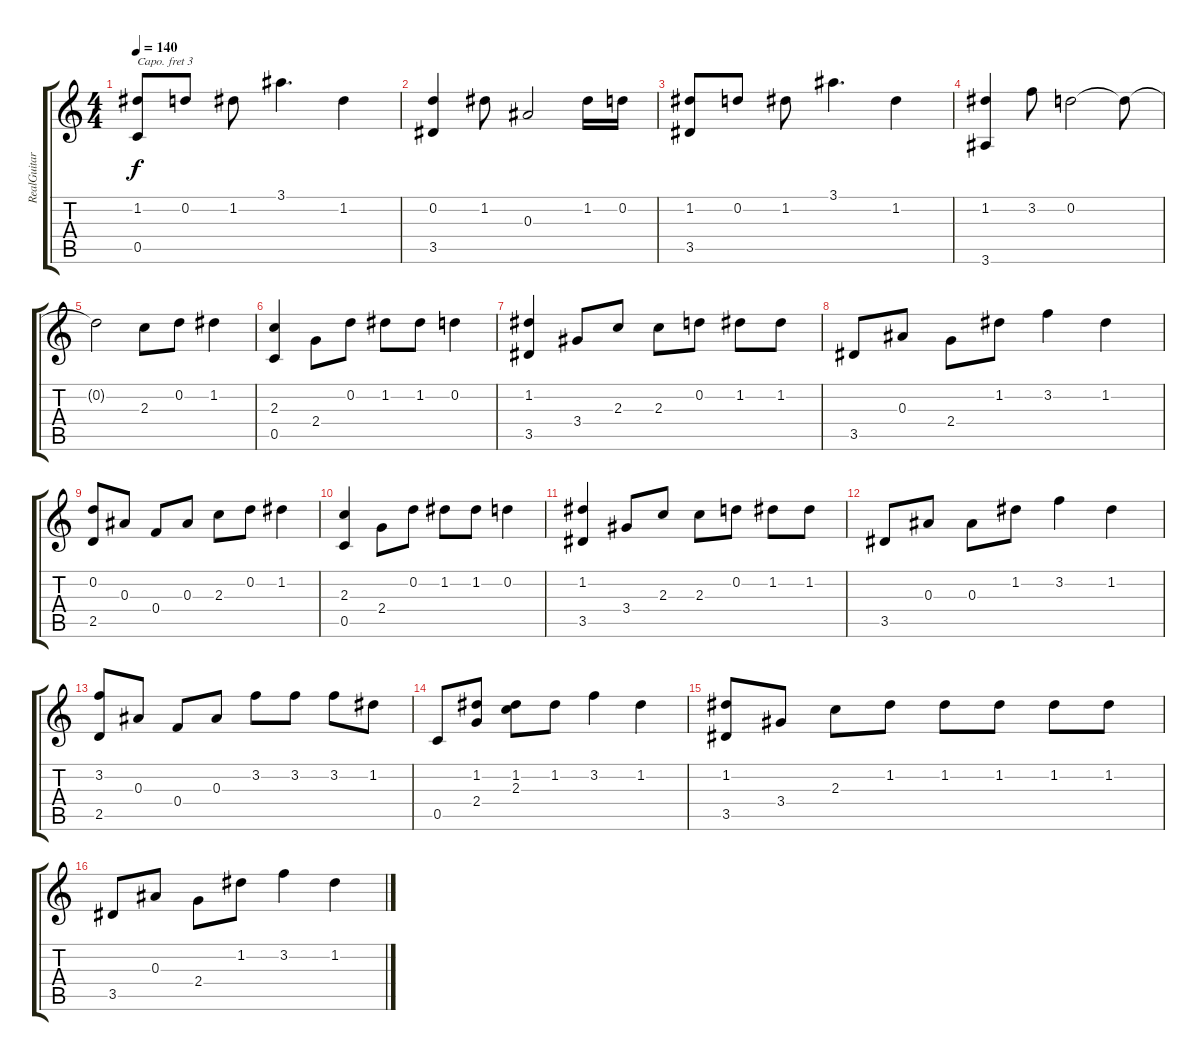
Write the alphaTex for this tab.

\track ("RealGuitar (MIDI)" "RealGuitar") {instrument acousticguitarnylon}
\staff {score tabs}
\capo 3
\tuning (E4 B3 G3 D3 A2 E2) {hide}
\ts (4 4)
\tempo 140
\clef g2
\ks c
(1.2 0.5).8{dy f} 0.2.8 1.2.8 3.1.4{d} 1.2.4 |
(0.2 3.5).4 1.2.8 0.3.2 1.2.16 0.2.16 |
(1.2 3.5).8 0.2.8 1.2.8 3.1.4{d} 1.2.4 |
(1.2 3.6).4 3.2.8 0.2.2 0.2{t}.8 |
0.2{t}.2 2.3.8 0.2.8 1.2.4 |
(2.3 0.5).4 2.4.8 0.2.8 1.2.8 1.2.8 0.2.4 |
(1.2 3.5).4 3.4.8 2.3.8 2.3.8 0.2.8 1.2.8 1.2.8 |
3.5.8 0.3.8 2.4.8 1.2.8 3.2.4 1.2.4 |
(0.2 2.5).8 0.3.8 0.4.8 0.3.8 2.3.8 0.2.8 1.2.4 |
(2.3 0.5).4 2.4.8 0.2.8 1.2.8 1.2.8 0.2.4 |
(1.2 3.5).4 3.4.8 2.3.8 2.3.8 0.2.8 1.2.8 1.2.8 |
3.5.8 0.3.8 0.3.8 1.2.8 3.2.4 1.2.4 |
(3.2 2.5).8 0.3.8 0.4.8 0.3.8 3.2.8 3.2.8 3.2.8 1.2.8 |
0.5.8 (1.2 2.4).8 (1.2 2.3).8 1.2.8 3.2.4 1.2.4 |
(1.2 3.5).8 3.4.8 2.3.8 1.2.8 1.2.8 1.2.8 1.2.8 1.2.8 |
3.5.8 0.3.8 2.4.8 1.2.8 3.2.4 1.2.4
